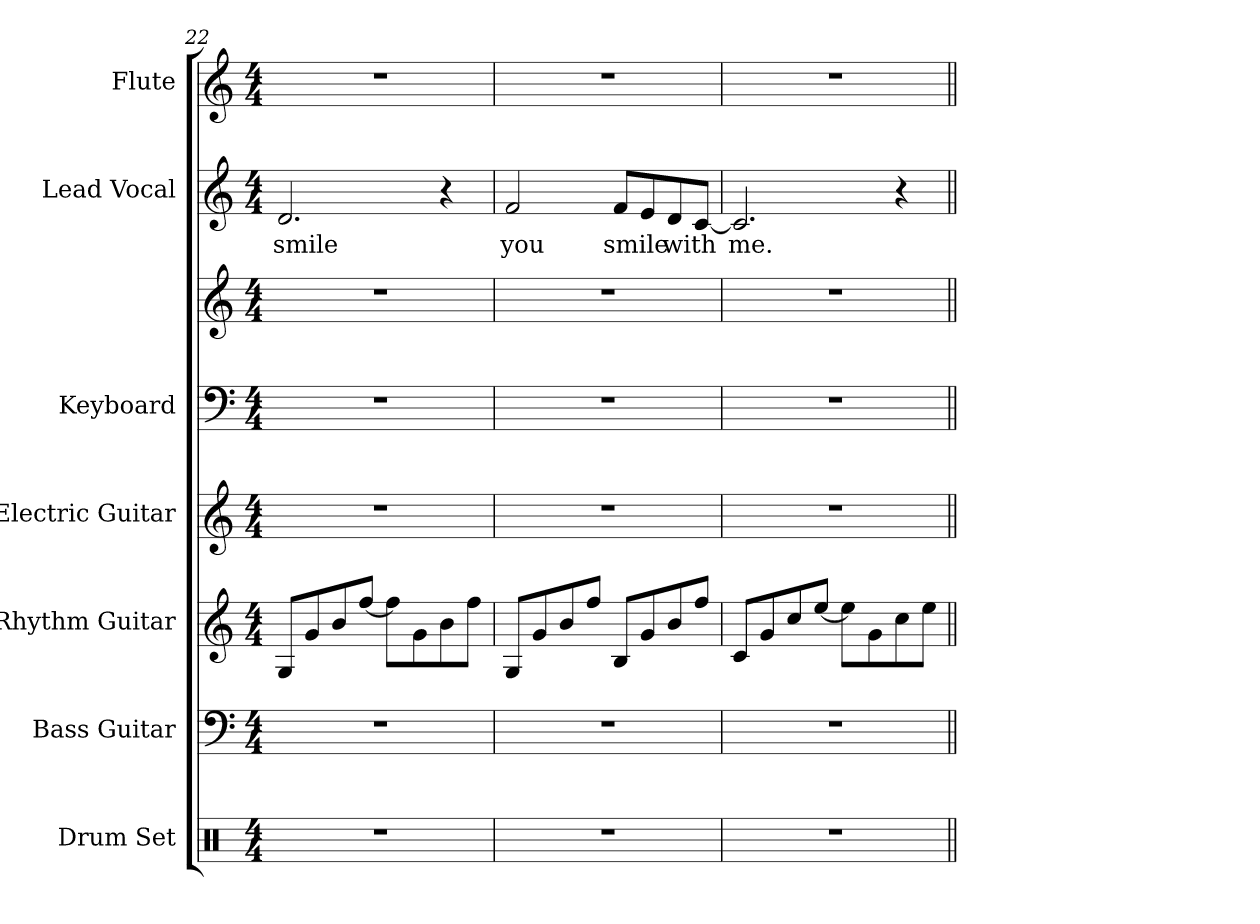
**kern	**kern	**kern	**kern	**kern	**kern	**kern	**text	**kern
*part7	*part6	*part5	*part4	*part3	*part3	*part2	*part2	*part1
*staff8	*staff7	*staff6	*staff5	*staff4	*staff3	*staff2	*staff2	*staff1
*I"Drum Set	*I"Bass Guitar	*I"Rhythm Guitar	*I"Electric Guitar	*I"Keyboard	*	*I"Lead Vocal	*	*I"Flute
*I'Dr.	*I'Bass	*I'Rhy.	*I'E. Gtr.	*I'Kbd.	*	*	*	*I'Fl.
*clefX	*clefF4	*clefG2	*clefG2	*clefF4	*clefG2	*clefG2	*	*clefG2
*	*ITrd7c12	*ITrd7c12	*ITrd7c12	*	*	*	*	*
*k[]	*k[]	*k[]	*k[]	*k[]	*k[]	*k[]	*	*k[]
*C:	*C:	*C:	*C:	*C:	*C:	*C:	*	*C:
*M4/4	*M4/4	*M4/4	*M4/4	*M4/4	*M4/4	*M4/4	*	*M4/4
=22	=22	=22	=22	=22	=22	=22	=22	=22
!	!	!	!	!	!	!	!LO:LY:b:color=#000000	!
1r	1r	8GGi/L	1r	1r	1r	2.di/	smile	1r
.	.	8Gi/	.	.	.	.	.	.
.	.	8Bi/	.	.	.	.	.	.
.	.	[<8fi/J	.	.	.	.	.	.
.	.	8fi\L]	.	.	.	.	.	.
.	.	8Gi\	.	.	.	.	.	.
.	.	8Bi\	.	.	.	4r	.	.
.	.	8fi\J	.	.	.	.	.	.
=23	=23	=23	=23	=23	=23	=23	=23	=23
!	!	!	!	!	!	!	!LO:LY:b:color=#000000	!
1r	1r	8GGi/L	1r	1r	1r	2fi/	you	1r
.	.	8Gi/	.	.	.	.	.	.
.	.	8Bi/	.	.	.	.	.	.
.	.	8fi/J	.	.	.	.	.	.
!	!	!	!	!	!	!	!LO:LY:b:color=#000000	!
.	.	8BBi/L	.	.	.	8fi/L	smile	.
.	.	8Gi/	.	.	.	8ei/	.	.
!	!	!	!	!	!	!	!LO:LY:b:color=#000000	!
.	.	8Bi/	.	.	.	8di/	with	.
.	.	8fi/J	.	.	.	[<8ci/J	.	.
=24	=24	=24	=24	=24	=24	=24	=24	=24
!	!	!	!	!	!	!	!LO:LY:b:color=#000000	!
1r	1r	8Ci/L	1r	1r	1r	2.ci/]	me.	1r
.	.	8Gi/	.	.	.	.	.	.
.	.	8ci/	.	.	.	.	.	.
.	.	[<8ei/J	.	.	.	.	.	.
.	.	8ei\L]	.	.	.	.	.	.
.	.	8Gi\	.	.	.	.	.	.
.	.	8ci\	.	.	.	4r	.	.
.	.	8ei\J	.	.	.	.	.	.
=||	=||	=||	=||	=||	=||	=||	=||	=||
*-	*-	*-	*-	*-	*-	*-	*-	*-
